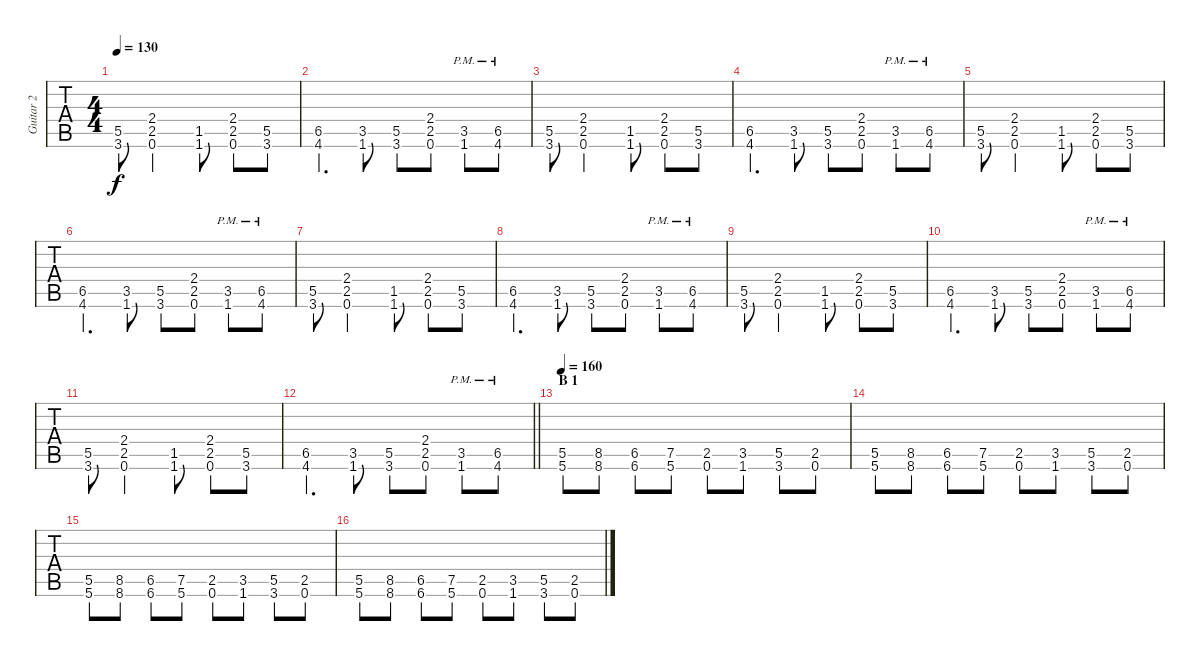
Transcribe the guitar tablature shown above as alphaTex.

\track ("Guitar 2" "Guitar 2") {instrument distortionguitar}
\staff {tabs}
\tuning (G3 D3 Bb2 F2 C2 G1) {hide}
\ts (4 4)
\tempo 130
\clef f4
\ks c
(5.5 3.6).8{dy f} (2.4 2.5 0.6).2 (1.5 1.6).8 (2.4 2.5 0.6).8 (5.5 3.6).8 |
(6.5 4.6).4{d} (3.5 1.6).8 (5.5 3.6).8 (2.4 2.5 0.6).8 (3.5{pm} 1.6{pm}).8 (6.5{pm} 4.6{pm}).8 |
(5.5 3.6).8 (2.4 2.5 0.6).2 (1.5 1.6).8 (2.4 2.5 0.6).8 (5.5 3.6).8 |
(6.5 4.6).4{d} (3.5 1.6).8 (5.5 3.6).8 (2.4 2.5 0.6).8 (3.5{pm} 1.6{pm}).8 (6.5{pm} 4.6{pm}).8 |
(5.5 3.6).8 (2.4 2.5 0.6).2 (1.5 1.6).8 (2.4 2.5 0.6).8 (5.5 3.6).8 |
(6.5 4.6).4{d} (3.5 1.6).8 (5.5 3.6).8 (2.4 2.5 0.6).8 (3.5{pm} 1.6{pm}).8 (6.5{pm} 4.6{pm}).8 |
(5.5 3.6).8 (2.4 2.5 0.6).2 (1.5 1.6).8 (2.4 2.5 0.6).8 (5.5 3.6).8 |
(6.5 4.6).4{d} (3.5 1.6).8 (5.5 3.6).8 (2.4 2.5 0.6).8 (3.5{pm} 1.6{pm}).8 (6.5{pm} 4.6{pm}).8 |
(5.5 3.6).8 (2.4 2.5 0.6).2 (1.5 1.6).8 (2.4 2.5 0.6).8 (5.5 3.6).8 |
(6.5 4.6).4{d} (3.5 1.6).8 (5.5 3.6).8 (2.4 2.5 0.6).8 (3.5{pm} 1.6{pm}).8 (6.5{pm} 4.6{pm}).8 |
(5.5 3.6).8 (2.4 2.5 0.6).2 (1.5 1.6).8 (2.4 2.5 0.6).8 (5.5 3.6).8 |
\barLineRight lightlight
(6.5 4.6).4{d} (3.5 1.6).8 (5.5 3.6).8 (2.4 2.5 0.6).8 (3.5{pm} 1.6{pm}).8 (6.5{pm} 4.6{pm}).8 |
\section ("" "B 1")
\tempo 160
(5.5 5.6).8 (8.5 8.6).8 (6.5 6.6).8 (7.5 5.6).8 (2.5 0.6).8 (3.5 1.6).8 (5.5 3.6).8 (2.5 0.6).8 |
(5.5 5.6).8 (8.5 8.6).8 (6.5 6.6).8 (7.5 5.6).8 (2.5 0.6).8 (3.5 1.6).8 (5.5 3.6).8 (2.5 0.6).8 |
(5.5 5.6).8 (8.5 8.6).8 (6.5 6.6).8 (7.5 5.6).8 (2.5 0.6).8 (3.5 1.6).8 (5.5 3.6).8 (2.5 0.6).8 |
(5.5 5.6).8 (8.5 8.6).8 (6.5 6.6).8 (7.5 5.6).8 (2.5 0.6).8 (3.5 1.6).8 (5.5 3.6).8 (2.5 0.6).8
